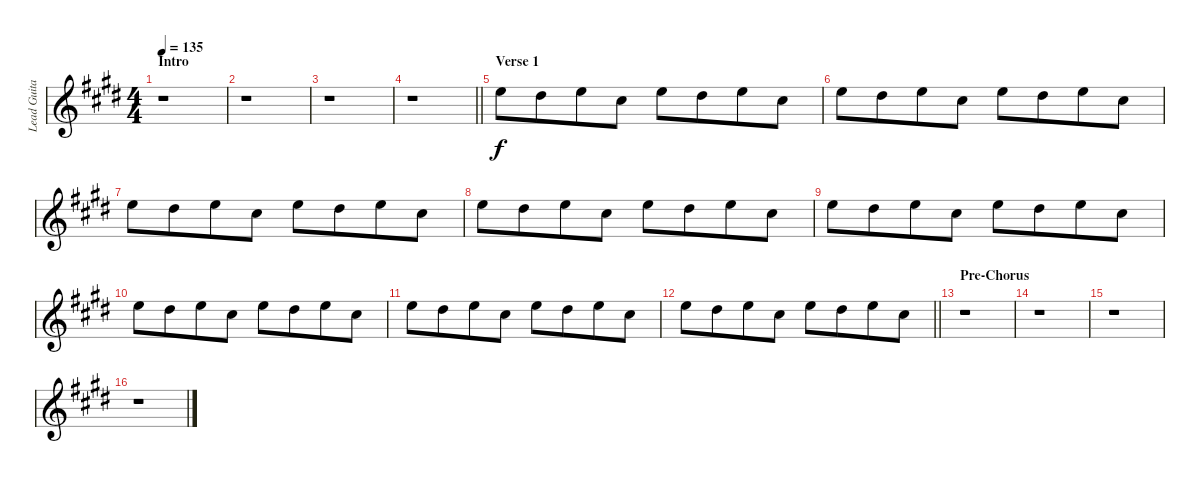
\track ("Lead Guitar" "Lead Guita") {instrument distortionguitar}
\staff {score}
\tuning (Eb4 Bb3 Gb3 Db3 Ab2 Db2) {hide}
\ts (4 4)
\section ("" "Intro")
\tempo 135
\clef g2
\ks c#minor
r.1{dy f instrument distortionguitar} |
r.1 |
r.1 |
\barLineRight lightlight
r.1 |
\section ("" "Verse 1")
6.2{pm}.8{instrument electricguitarclean} 5.2{pm}.8{beam merge} 6.2{pm}.8 7.3{pm}.8 6.2{pm}.8 5.2{pm}.8{beam merge} 6.2{pm}.8 7.3{pm}.8 |
6.2{pm}.8 5.2{pm}.8{beam merge} 6.2{pm}.8 7.3{pm}.8 6.2{pm}.8 5.2{pm}.8{beam merge} 6.2{pm}.8 7.3{pm}.8 |
6.2{pm}.8 5.2{pm}.8{beam merge} 6.2{pm}.8 7.3{pm}.8 6.2{pm}.8 5.2{pm}.8{beam merge} 6.2{pm}.8 7.3{pm}.8 |
6.2{pm}.8 5.2{pm}.8{beam merge} 6.2{pm}.8 7.3{pm}.8 6.2{pm}.8 5.2{pm}.8{beam merge} 6.2{pm}.8 7.3{pm}.8 |
6.2{pm}.8 5.2{pm}.8{beam merge} 6.2{pm}.8 7.3{pm}.8 6.2{pm}.8 5.2{pm}.8{beam merge} 6.2{pm}.8 7.3{pm}.8 |
6.2{pm}.8 5.2{pm}.8{beam merge} 6.2{pm}.8 7.3{pm}.8 6.2{pm}.8 5.2{pm}.8{beam merge} 6.2{pm}.8 7.3{pm}.8 |
6.2{pm}.8 5.2{pm}.8{beam merge} 6.2{pm}.8 7.3{pm}.8 6.2{pm}.8 5.2{pm}.8{beam merge} 6.2{pm}.8 7.3{pm}.8 |
\barLineRight lightlight
6.2{pm}.8 5.2{pm}.8{beam merge} 6.2{pm}.8 7.3{pm}.8 6.2{pm}.8 5.2{pm}.8{beam merge} 6.2{pm}.8 7.3{pm}.8 |
\section ("" "Pre-Chorus")
r.1 |
r.1 |
r.1 |
r.1
